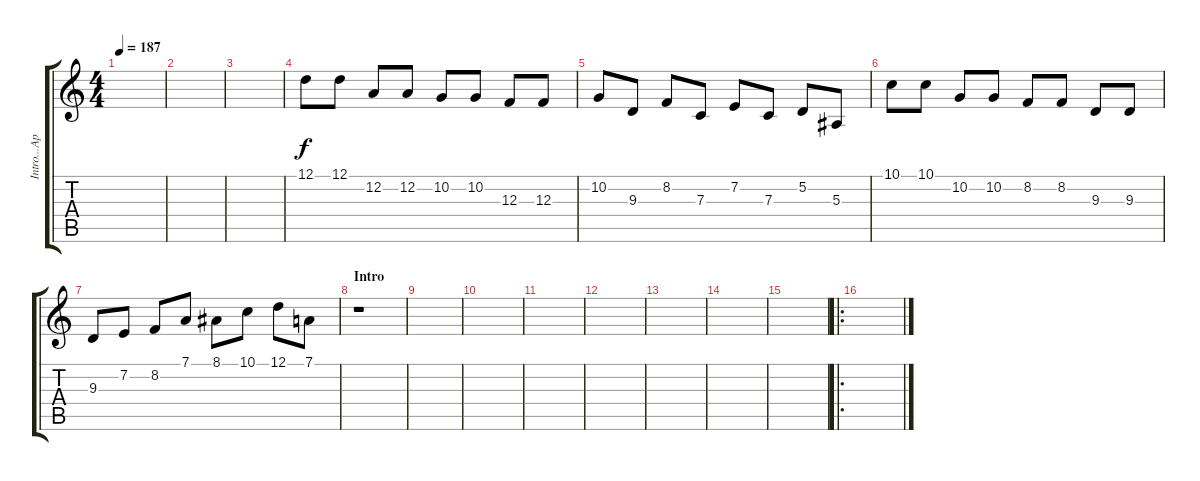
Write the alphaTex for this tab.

\track ("Intro...Aportes" "Intro...Ap") {instrument drawbarorgan}
\staff {score tabs}
\tuning (D4 A3 F3 C3 G2 D2) {hide}
\ts (4 4)
\tempo 187
\clef g2
\ks c
|
|
|
12.1.8{volume 13} 12.1.8 12.2.8 12.2.8 10.2.8 10.2.8 12.3.8 12.3.8 |
10.2.8 9.3.8 8.2.8 7.3.8 7.2.8 7.3.8 5.2.8 5.3.8 |
10.1.8{volume 0} 10.1.8 10.2.8 10.2.8 8.2.8 8.2.8 9.3.8 9.3.8 |
9.3.8 7.2.8 8.2.8 7.1.8 8.1.8 10.1.8 12.1.8 7.1.8 |
\section ("" "Intro")
r.1{volume 13} |
|
|
|
|
|
|
|
\ro
